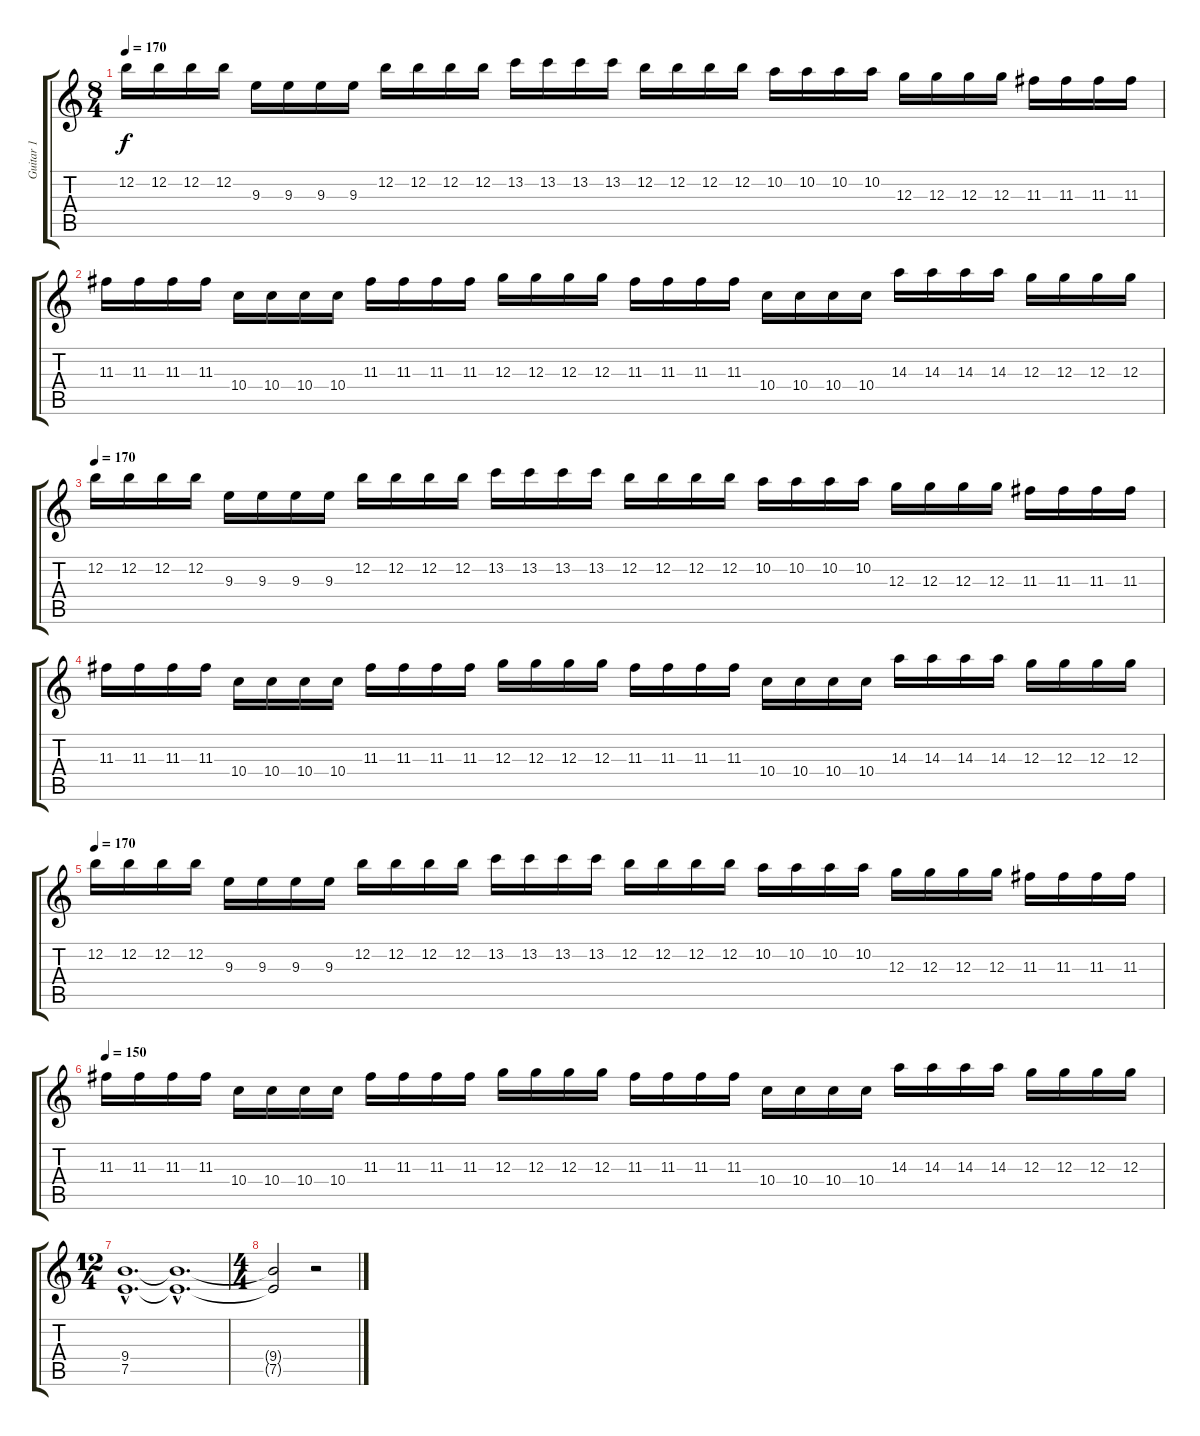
\track ("Guitar 1" "Guitar 1") {instrument distortionguitar}
\staff {score tabs}
\tuning (E4 B3 G3 D3 A2 E2) {hide}
\ts (8 4)
\tempo 170
\clef g2
\ks c
12.2.16{dy f} 12.2.16 12.2.16 12.2.16 9.3.16 9.3.16 9.3.16 9.3.16 12.2.16 12.2.16 12.2.16 12.2.16 13.2.16 13.2.16 13.2.16 13.2.16 12.2.16 12.2.16 12.2.16 12.2.16 10.2.16 10.2.16 10.2.16 10.2.16 12.3.16 12.3.16 12.3.16 12.3.16 11.3.16 11.3.16 11.3.16 11.3.16 |
11.3.16 11.3.16 11.3.16 11.3.16 10.4.16 10.4.16 10.4.16 10.4.16 11.3.16 11.3.16 11.3.16 11.3.16 12.3.16 12.3.16 12.3.16 12.3.16 11.3.16 11.3.16 11.3.16 11.3.16 10.4.16 10.4.16 10.4.16 10.4.16 14.3.16 14.3.16 14.3.16 14.3.16 12.3.16 12.3.16 12.3.16 12.3.16 |
\tempo 170
12.2.16 12.2.16 12.2.16 12.2.16 9.3.16 9.3.16 9.3.16 9.3.16 12.2.16 12.2.16 12.2.16 12.2.16 13.2.16 13.2.16 13.2.16 13.2.16 12.2.16 12.2.16 12.2.16 12.2.16 10.2.16 10.2.16 10.2.16 10.2.16 12.3.16 12.3.16 12.3.16 12.3.16 11.3.16 11.3.16 11.3.16 11.3.16 |
11.3.16 11.3.16 11.3.16 11.3.16 10.4.16 10.4.16 10.4.16 10.4.16 11.3.16 11.3.16 11.3.16 11.3.16 12.3.16 12.3.16 12.3.16 12.3.16 11.3.16 11.3.16 11.3.16 11.3.16 10.4.16 10.4.16 10.4.16 10.4.16 14.3.16 14.3.16 14.3.16 14.3.16 12.3.16 12.3.16 12.3.16 12.3.16 |
\tempo 170
12.2.16 12.2.16 12.2.16 12.2.16 9.3.16 9.3.16 9.3.16 9.3.16 12.2.16 12.2.16 12.2.16 12.2.16 13.2.16 13.2.16 13.2.16 13.2.16 12.2.16 12.2.16 12.2.16 12.2.16 10.2.16 10.2.16 10.2.16 10.2.16 12.3.16 12.3.16 12.3.16 12.3.16 11.3.16 11.3.16 11.3.16 11.3.16 |
\tempo 150
11.3.16 11.3.16 11.3.16 11.3.16 10.4.16 10.4.16 10.4.16 10.4.16 11.3.16 11.3.16 11.3.16 11.3.16 12.3.16 12.3.16 12.3.16 12.3.16 11.3.16 11.3.16 11.3.16 11.3.16 10.4.16 10.4.16 10.4.16 10.4.16 14.3.16 14.3.16 14.3.16 14.3.16 12.3.16 12.3.16 12.3.16 12.3.16 |
\ts (12 4)
(9.4{hac} 7.5{hac}).1{d} (9.4{hac t} 7.5{hac t}).1{d} |
\ts (4 4)
(9.4{t} 7.5{t}).2 r.2
